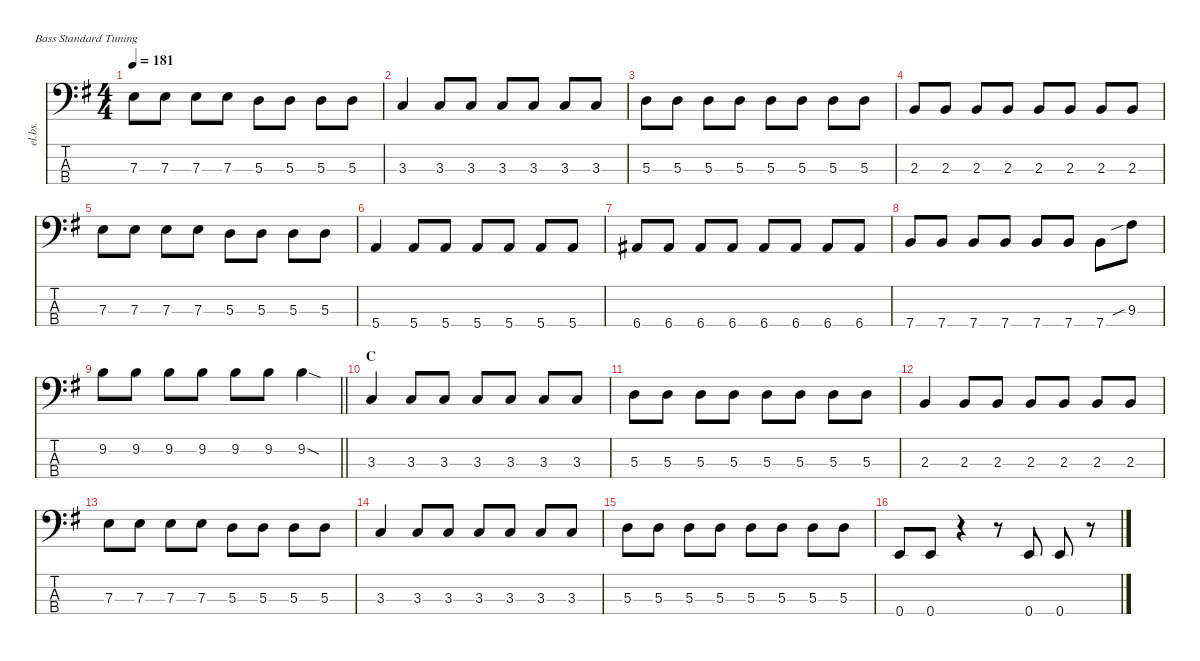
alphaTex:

\defaultSystemsLayout 4
\hideDynamics
\bracketExtendMode nobrackets
\track ("Bass" "el.bs.") {instrument electricbassfinger}
\staff {score tabs}
\tuning (G2 D2 A1 E1)
\ts (4 4)
\tempo 181
\clef f4
\ks g
7.3{acc forcenatural}.8{dy f} 7.3{acc forcenatural}.8 7.3{acc forcenatural}.8 7.3{acc forcenatural}.8 5.3{acc forcenatural}.8 5.3{acc forcenatural}.8 5.3{acc forcenatural}.8 5.3{acc forcenatural}.8 |
3.3{acc forcenatural}.4 3.3{acc forcenatural}.8 3.3{acc forcenatural}.8 3.3{acc forcenatural}.8 3.3{acc forcenatural}.8 3.3{acc forcenatural}.8 3.3{acc forcenatural}.8 |
5.3{acc forcenatural}.8 5.3{acc forcenatural}.8 5.3{acc forcenatural}.8 5.3{acc forcenatural}.8 5.3{acc forcenatural}.8 5.3{acc forcenatural}.8 5.3{acc forcenatural}.8 5.3{acc forcenatural}.8 |
2.3{acc forcenatural}.8 2.3{acc forcenatural}.8 2.3{acc forcenatural}.8 2.3{acc forcenatural}.8 2.3{acc forcenatural}.8 2.3{acc forcenatural}.8 2.3{acc forcenatural}.8 2.3{acc forcenatural}.8 |
7.3{acc forcenatural}.8 7.3{acc forcenatural}.8 7.3{acc forcenatural}.8 7.3{acc forcenatural}.8 5.3{acc forcenatural}.8 5.3{acc forcenatural}.8 5.3{acc forcenatural}.8 5.3{acc forcenatural}.8 |
5.4{acc forcenatural}.4 5.4{acc forcenatural}.8 5.4{acc forcenatural}.8 5.4{acc forcenatural}.8 5.4{acc forcenatural}.8 5.4{acc forcenatural}.8 5.4{acc forcenatural}.8 |
6.4{acc #}.8 6.4{acc #}.8 6.4{acc #}.8 6.4{acc #}.8 6.4{acc #}.8 6.4{acc #}.8 6.4{acc #}.8 6.4{acc #}.8 |
7.4{acc forcenatural}.8 7.4{acc forcenatural}.8 7.4{acc forcenatural}.8 7.4{acc forcenatural}.8 7.4{acc forcenatural}.8 7.4{acc forcenatural}.8 7.4{acc forcenatural}.8 9.3{sib acc #}.8 |
\barLineRight lightlight
9.2{acc forcenatural}.8 9.2{acc forcenatural}.8 9.2{acc forcenatural}.8 9.2{acc forcenatural}.8 9.2{acc forcenatural}.8 9.2{acc forcenatural}.8 9.2{sod acc forcenatural}.4 |
\section ("" "C")
3.3{acc forcenatural}.4 3.3{acc forcenatural}.8 3.3{acc forcenatural}.8 3.3{acc forcenatural}.8 3.3{acc forcenatural}.8 3.3{acc forcenatural}.8 3.3{acc forcenatural}.8 |
5.3{acc forcenatural}.8 5.3{acc forcenatural}.8 5.3{acc forcenatural}.8 5.3{acc forcenatural}.8 5.3{acc forcenatural}.8 5.3{acc forcenatural}.8 5.3{acc forcenatural}.8 5.3{acc forcenatural}.8 |
2.3{acc forcenatural}.4 2.3{acc forcenatural}.8 2.3{acc forcenatural}.8 2.3{acc forcenatural}.8 2.3{acc forcenatural}.8 2.3{acc forcenatural}.8 2.3{acc forcenatural}.8 |
7.3{acc forcenatural}.8 7.3{acc forcenatural}.8 7.3{acc forcenatural}.8 7.3{acc forcenatural}.8 5.3{acc forcenatural}.8 5.3{acc forcenatural}.8 5.3{acc forcenatural}.8 5.3{acc forcenatural}.8 |
3.3{acc forcenatural}.4 3.3{acc forcenatural}.8 3.3{acc forcenatural}.8 3.3{acc forcenatural}.8 3.3{acc forcenatural}.8 3.3{acc forcenatural}.8 3.3{acc forcenatural}.8 |
5.3{acc forcenatural}.8 5.3{acc forcenatural}.8 5.3{acc forcenatural}.8 5.3{acc forcenatural}.8 5.3{acc forcenatural}.8 5.3{acc forcenatural}.8 5.3{acc forcenatural}.8 5.3{acc forcenatural}.8 |
0.4{acc forcenatural}.8 0.4{acc forcenatural}.8 r.4 r.8 0.4{acc forcenatural}.8 0.4{acc forcenatural}.8 r.8
